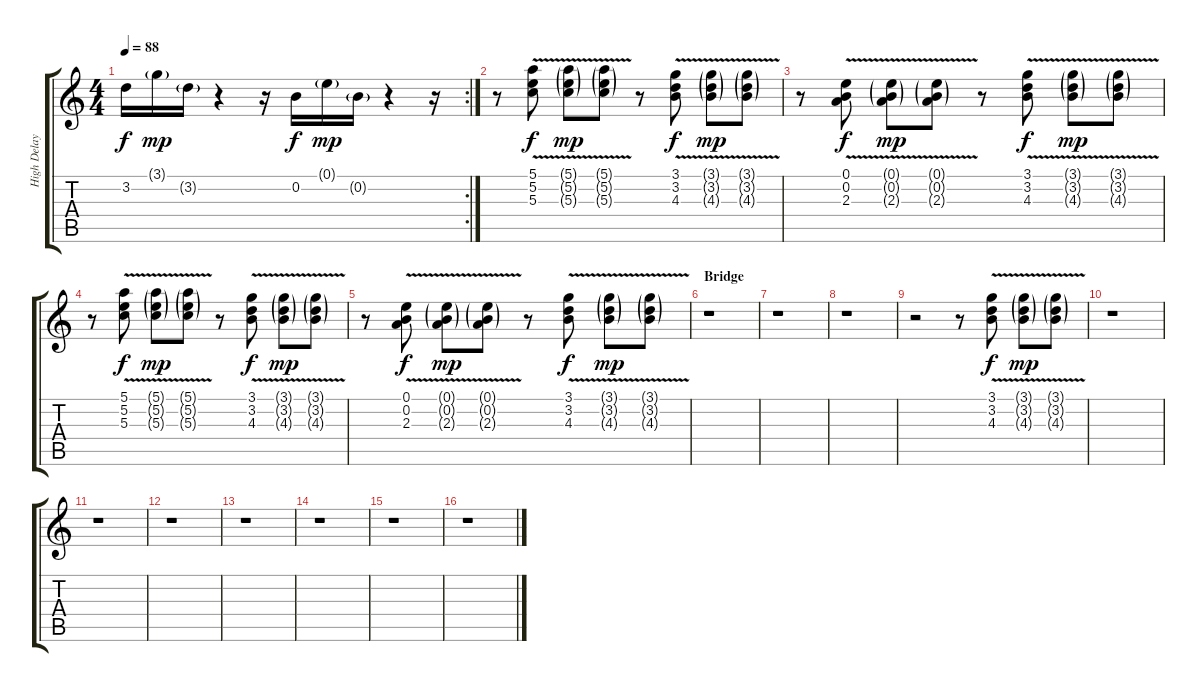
\track ("High Delay" "High Delay") {instrument overdrivenguitar}
\staff {score tabs}
\tuning (E4 B3 G3 D3 A2 E2) {hide}
\rc 2
\ts (4 4)
\tempo 88
\clef g2
\ks c
3.2.16{dy f} 3.1{g}.16{dy mp} 3.2{g}.16 r.4 r.16 0.2.16{dy f} 0.1{g}.16{dy mp} 0.2{g}.16 r.4 r.16 |
r.8 (5.1{v} 5.2{v} 5.3{v}).8{dy f} (5.1{v g} 5.2{v g} 5.3{v g}).8{dy mp} (5.1{v g} 5.2{v g} 5.3{v g}).8 r.8 (3.1{v} 3.2{v} 4.3{v}).8{dy f} (3.1{v g} 3.2{v g} 4.3{v g}).8{dy mp} (3.1{v g} 3.2{v g} 4.3{v g}).8 |
r.8 (0.1{v} 0.2{v} 2.3{v}).8{dy f} (0.1{v g} 0.2{v g} 2.3{v g}).8{dy mp} (0.1{v g} 0.2{v g} 2.3{v g}).8 r.8 (3.1{v} 3.2{v} 4.3{v}).8{dy f} (3.1{v g} 3.2{v g} 4.3{v g}).8{dy mp} (3.1{v g} 3.2{v g} 4.3{v g}).8 |
r.8 (5.1{v} 5.2{v} 5.3{v}).8{dy f} (5.1{v g} 5.2{v g} 5.3{v g}).8{dy mp} (5.1{v g} 5.2{v g} 5.3{v g}).8 r.8 (3.1{v} 3.2{v} 4.3{v}).8{dy f} (3.1{v g} 3.2{v g} 4.3{v g}).8{dy mp} (3.1{v g} 3.2{v g} 4.3{v g}).8 |
r.8 (0.1{v} 0.2{v} 2.3{v}).8{dy f} (0.1{v g} 0.2{v g} 2.3{v g}).8{dy mp} (0.1{v g} 0.2{v g} 2.3{v g}).8 r.8 (3.1{v} 3.2{v} 4.3{v}).8{dy f} (3.1{v g} 3.2{v g} 4.3{v g}).8{dy mp} (3.1{v g} 3.2{v g} 4.3{v g}).8 |
\section ("" "Bridge")
r.1 |
r.1 |
r.1 |
r.2 r.8 (3.1{v} 3.2{v} 4.3{v}).8{dy f} (3.1{v g} 3.2{v g} 4.3{v g}).8{dy mp} (3.1{v g} 3.2{v g} 4.3{v g}).8 |
r.1 |
r.1 |
r.1 |
r.1 |
r.1 |
r.1 |
r.1
